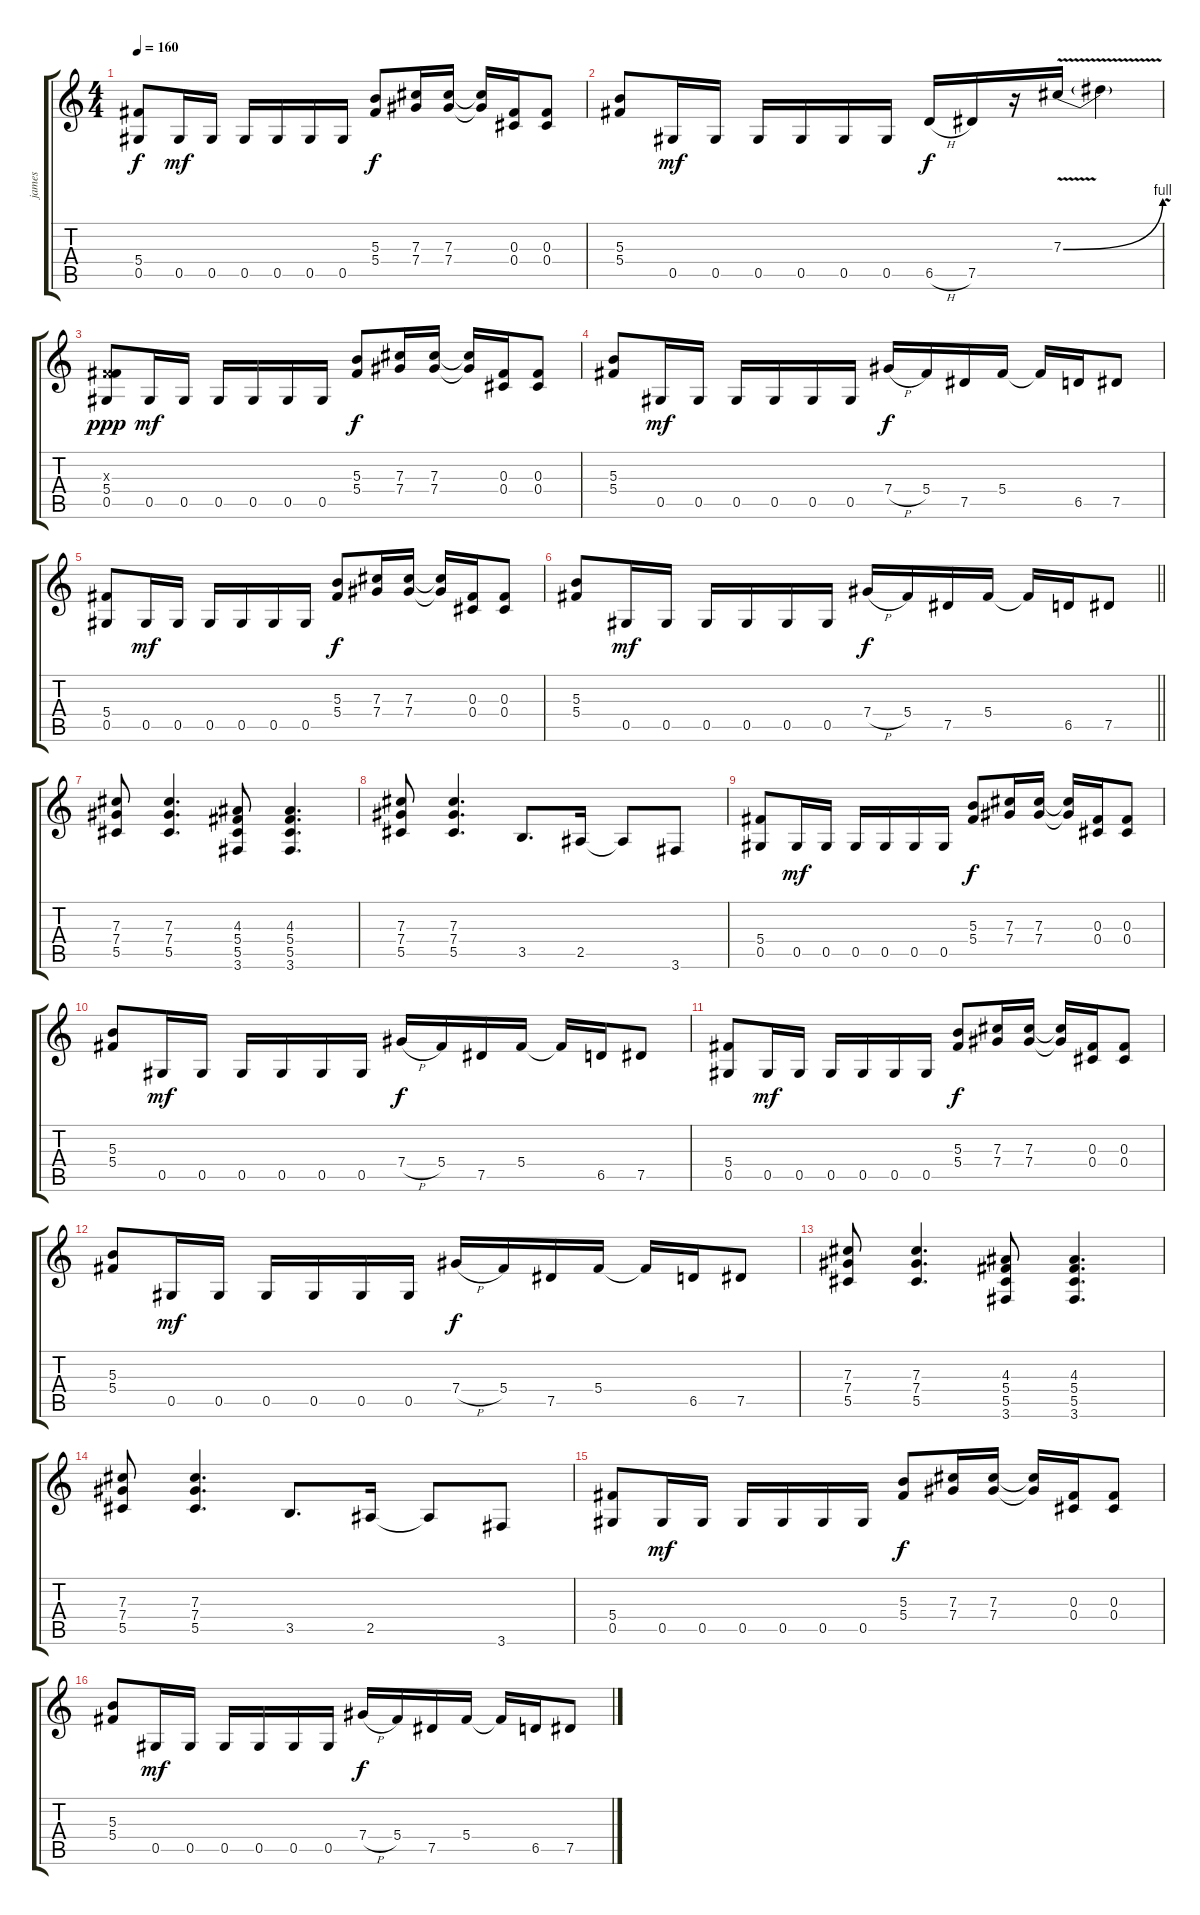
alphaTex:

\track ("james" "james") {instrument distortionguitar}
\staff {score tabs}
\tuning (Eb4 Bb3 Gb3 Db3 Ab2 Eb2) {hide}
\ts (4 4)
\tempo 160
\clef g2
\ks c
(5.4 0.5).8{dy f} 0.5.16{dy mf} 0.5.16 0.5.16 0.5.16 0.5.16 0.5.16 (5.3 5.4).8{dy f} (7.3 7.4).16 (7.3 7.4).16 (7.3{t} 7.4{t}).16 (0.3 0.4).16 (0.3 0.4).8 |
(5.3 5.4).8 0.5.16{dy mf} 0.5.16 0.5.16 0.5.16 0.5.16 0.5.16 6.5{h}.16{dy f} 7.5.16 r.16 7.3{be (bend 0 0 60 4) v}.16 7.3{v t}.4 |
(-1.3{x} 5.4 0.5).8{dy ppp} 0.5.16{dy mf} 0.5.16 0.5.16 0.5.16 0.5.16 0.5.16 (5.3 5.4).8{dy f} (7.3 7.4).16 (7.3 7.4).16 (7.3{t} 7.4{t}).16 (0.3 0.4).16 (0.3 0.4).8 |
(5.3 5.4).8 0.5.16{dy mf} 0.5.16 0.5.16 0.5.16 0.5.16 0.5.16 7.4{h}.16{dy f} 5.4.16 7.5.16 5.4.16 5.4{t}.16 6.5.16 7.5.8 |
(5.4 0.5).8 0.5.16{dy mf} 0.5.16 0.5.16 0.5.16 0.5.16 0.5.16 (5.3 5.4).8{dy f} (7.3 7.4).16 (7.3 7.4).16 (7.3{t} 7.4{t}).16 (0.3 0.4).16 (0.3 0.4).8 |
\barLineRight lightlight
(5.3 5.4).8 0.5.16{dy mf} 0.5.16 0.5.16 0.5.16 0.5.16 0.5.16 7.4{h}.16{dy f} 5.4.16 7.5.16 5.4.16 5.4{t}.16 6.5.16 7.5.8 |
(7.3 7.4 5.5).8 (7.3 7.4 5.5).4{d} (4.3 5.4 5.5 3.6).8 (4.3 5.4 5.5 3.6).4{d} |
(7.3 7.4 5.5).8 (7.3 7.4 5.5).4{d} 3.5.8{d} 2.5.16 2.5{t}.8 3.6.8 |
(5.4 0.5).8 0.5.16{dy mf} 0.5.16 0.5.16 0.5.16 0.5.16 0.5.16 (5.3 5.4).8{dy f} (7.3 7.4).16 (7.3 7.4).16 (7.3{t} 7.4{t}).16 (0.3 0.4).16 (0.3 0.4).8 |
(5.3 5.4).8 0.5.16{dy mf} 0.5.16 0.5.16 0.5.16 0.5.16 0.5.16 7.4{h}.16{dy f} 5.4.16 7.5.16 5.4.16 5.4{t}.16 6.5.16 7.5.8 |
(5.4 0.5).8 0.5.16{dy mf} 0.5.16 0.5.16 0.5.16 0.5.16 0.5.16 (5.3 5.4).8{dy f} (7.3 7.4).16 (7.3 7.4).16 (7.3{t} 7.4{t}).16 (0.3 0.4).16 (0.3 0.4).8 |
(5.3 5.4).8 0.5.16{dy mf} 0.5.16 0.5.16 0.5.16 0.5.16 0.5.16 7.4{h}.16{dy f} 5.4.16 7.5.16 5.4.16 5.4{t}.16 6.5.16 7.5.8 |
(7.3 7.4 5.5).8 (7.3 7.4 5.5).4{d} (4.3 5.4 5.5 3.6).8 (4.3 5.4 5.5 3.6).4{d} |
(7.3 7.4 5.5).8 (7.3 7.4 5.5).4{d} 3.5.8{d} 2.5.16 2.5{t}.8 3.6.8 |
(5.4 0.5).8 0.5.16{dy mf} 0.5.16 0.5.16 0.5.16 0.5.16 0.5.16 (5.3 5.4).8{dy f} (7.3 7.4).16 (7.3 7.4).16 (7.3{t} 7.4{t}).16 (0.3 0.4).16 (0.3 0.4).8 |
(5.3 5.4).8 0.5.16{dy mf} 0.5.16 0.5.16 0.5.16 0.5.16 0.5.16 7.4{h}.16{dy f} 5.4.16 7.5.16 5.4.16 5.4{t}.16 6.5.16 7.5.8
